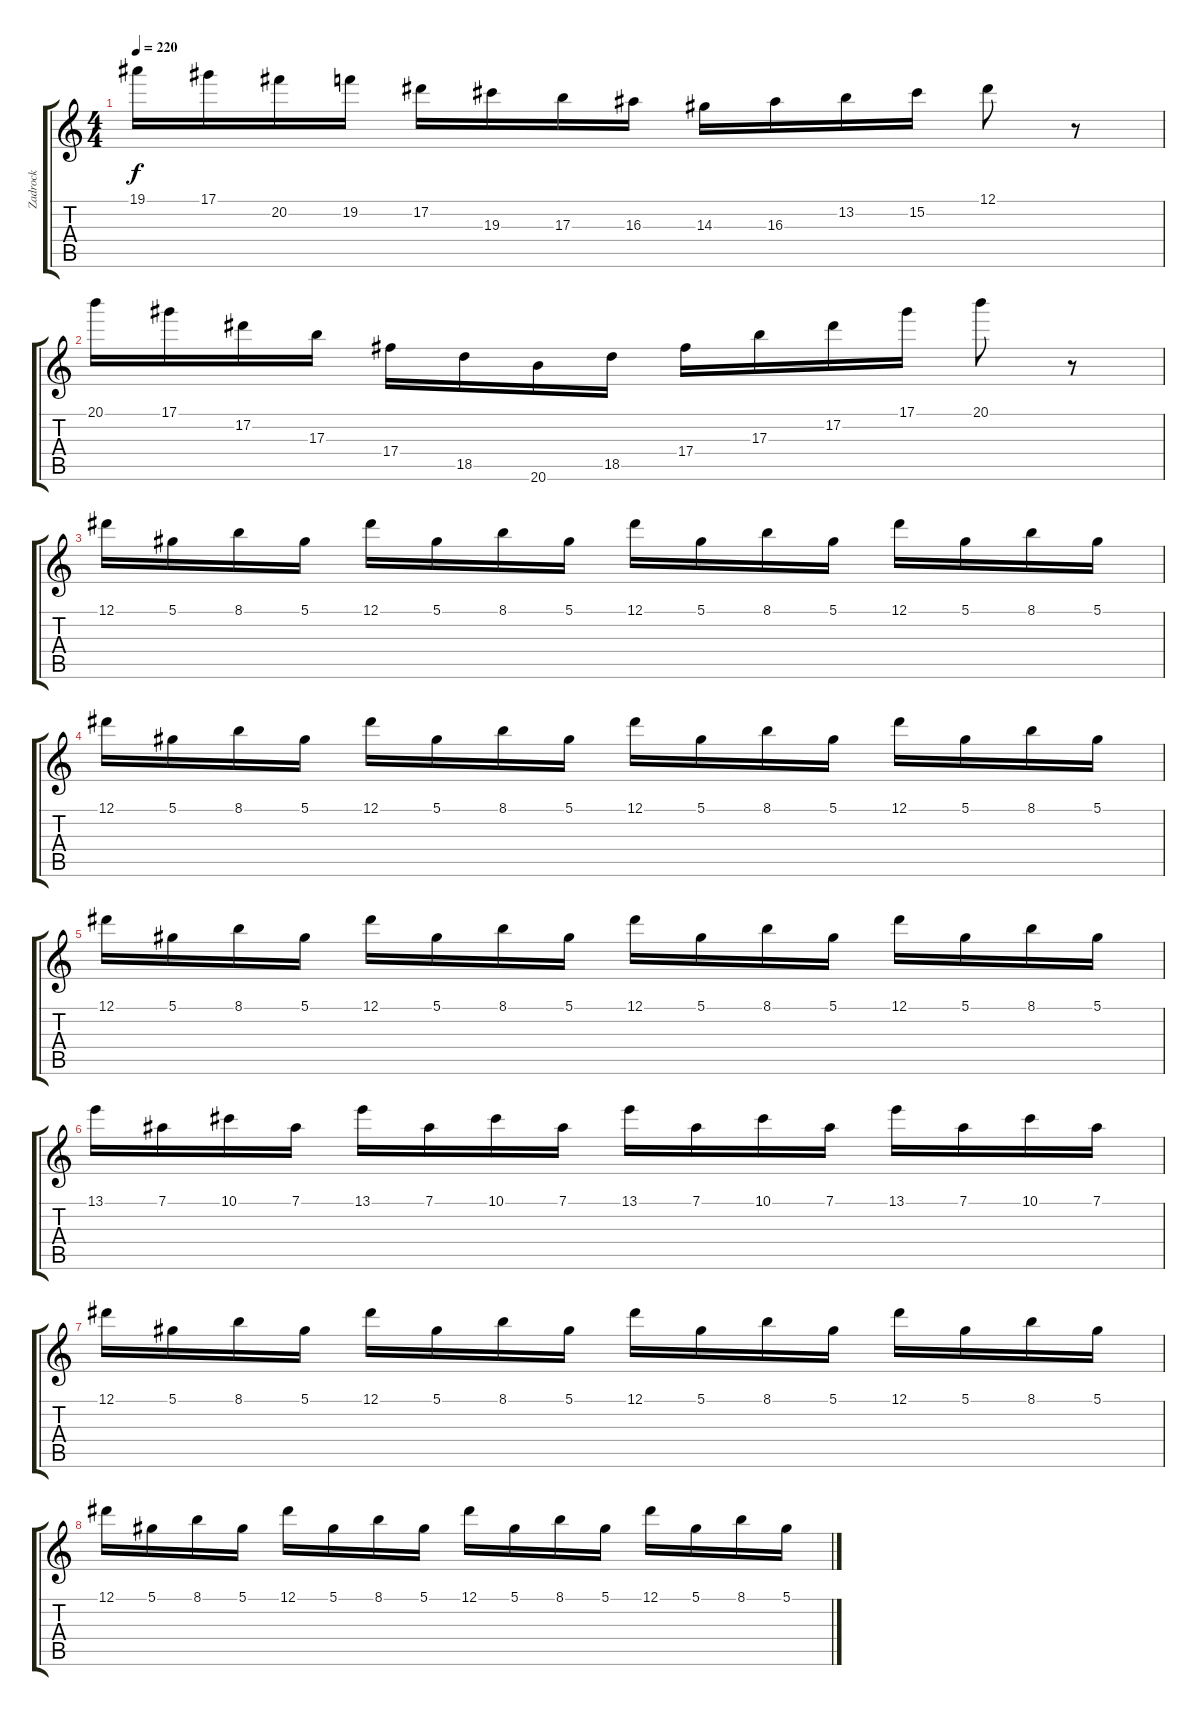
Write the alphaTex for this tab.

\track ("Zadrock" "Zadrock") {instrument overdrivenguitar}
\staff {score tabs}
\tuning (Eb4 Bb3 Gb3 Db3 Ab2 Eb2) {hide}
\ts (4 4)
\tempo 220
\clef g2
\ks c
19.1.16{dy f} 17.1.16 20.2.16 19.2.16 17.2.16 19.3.16 17.3.16 16.3.16 14.3.16 16.3.16 13.2.16 15.2.16 12.1.8 r.8 |
20.1.16 17.1.16 17.2.16 17.3.16 17.4.16 18.5.16 20.6.16 18.5.16 17.4.16 17.3.16 17.2.16 17.1.16 20.1.8 r.8 |
12.1.16 5.1.16 8.1.16 5.1.16 12.1.16 5.1.16 8.1.16 5.1.16 12.1.16 5.1.16 8.1.16 5.1.16 12.1.16 5.1.16 8.1.16 5.1.16 |
12.1.16 5.1.16 8.1.16 5.1.16 12.1.16 5.1.16 8.1.16 5.1.16 12.1.16 5.1.16 8.1.16 5.1.16 12.1.16 5.1.16 8.1.16 5.1.16 |
12.1.16 5.1.16 8.1.16 5.1.16 12.1.16 5.1.16 8.1.16 5.1.16 12.1.16 5.1.16 8.1.16 5.1.16 12.1.16 5.1.16 8.1.16 5.1.16 |
13.1.16 7.1.16 10.1.16 7.1.16 13.1.16 7.1.16 10.1.16 7.1.16 13.1.16 7.1.16 10.1.16 7.1.16 13.1.16 7.1.16 10.1.16 7.1.16 |
12.1.16 5.1.16 8.1.16 5.1.16 12.1.16 5.1.16 8.1.16 5.1.16 12.1.16 5.1.16 8.1.16 5.1.16 12.1.16 5.1.16 8.1.16 5.1.16 |
12.1.16 5.1.16 8.1.16 5.1.16 12.1.16 5.1.16 8.1.16 5.1.16 12.1.16 5.1.16 8.1.16 5.1.16 12.1.16 5.1.16 8.1.16 5.1.16
